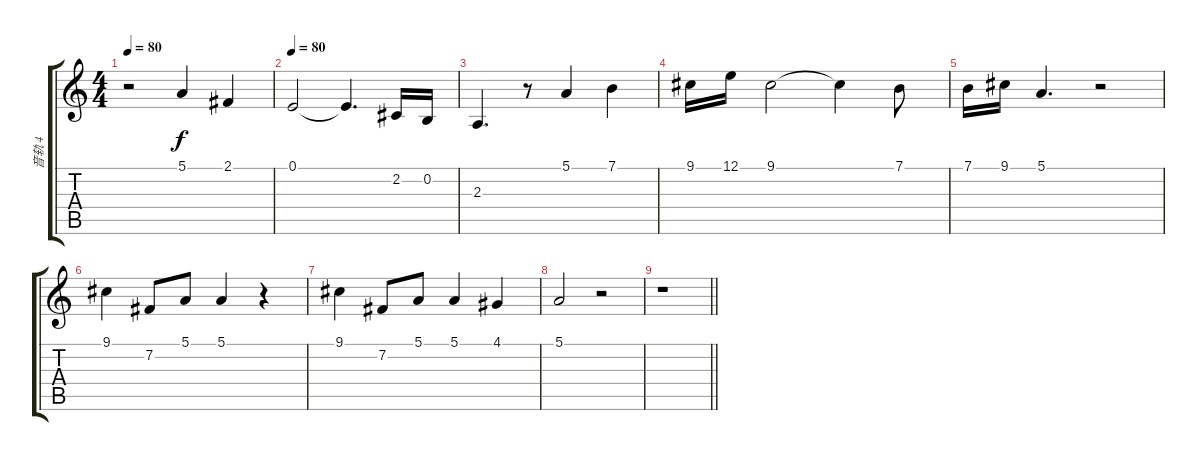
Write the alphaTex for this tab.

\track ("音轨 4" "音轨 4") {instrument altosax}
\staff {score tabs}
\tuning (E4 B3 G3 D3 A2 E2) {hide}
\ts (4 4)
\tempo 80
\clef g2
\ks c
r.2{dy f} 5.1.4 2.1.4 |
\tempo 80
0.1.2 0.1{t}.4{d} 2.2.16 0.2.16 |
2.3.4{d} r.8 5.1.4 7.1.4 |
9.1.16 12.1.16 9.1.2 9.1{t}.4 7.1.8 |
7.1.16 9.1.16 5.1.4{d} r.2 |
9.1.4 7.2.8 5.1.8 5.1.4 r.4 |
9.1.4 7.2.8 5.1.8 5.1.4 4.1.4 |
5.1.2 r.2 |
\barLineRight lightlight
r.1
